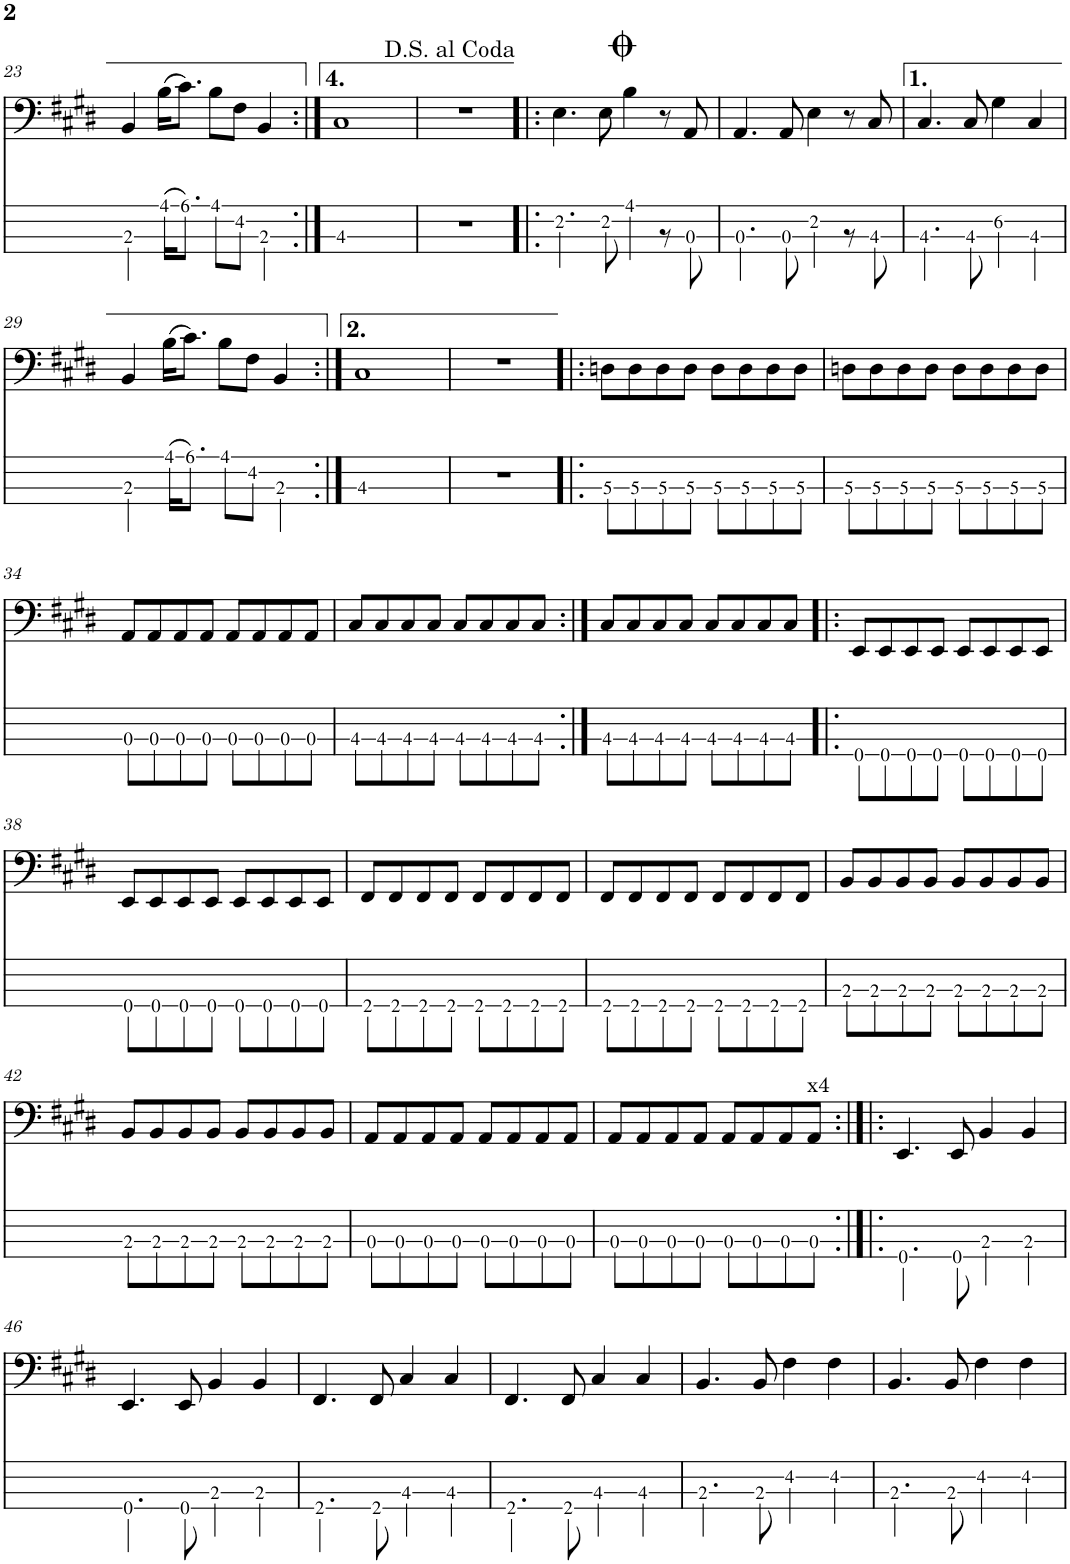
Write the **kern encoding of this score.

**kern	**kern
*part1	*part1
*staff2	*staff1
*I"Bass Guitar	*
*I'B. Guit.	*
!!LO:PB:g=z
*	*clefF4
*Trd7c12	*Trd7c12
*k[f#c#g#d#]	*k[f#c#g#d#]
*M4/4	*M4/4
=23	=23
4BB\	4BB/
16B\KL	(16B\KL
8.c#\J	8.c#\J)
8B\L	8B\L
8F#\J	8F#\J
4BB\	4BB/
=24:|!	=24:|!
1C#	1C#
=25	=25
1r	1r
=26!|:	=26!|:
4.E\	4.E\
8E\	8E\
4B\	4B\
8r	8r
8AA\	8AA/
=27	=27
4.AA\	4.AA/
8AA\	8AA/
4E\	4E\
8r	8r
8C#\	8C#/
=28	=28
4.C#\	4.C#/
8C#\	8C#/
4G#\	4G#\
4C#\	4C#/
!!LO:LB:g=z
=29	=29
4BB\	4BB/
16B\KL	(16B\KL
8.c#\J	8.c#\J)
8B\L	8B\L
8F#\J	8F#\J
4BB\	4BB/
=30:|!	=30:|!
1C#	1C#
=31	=31
1r	1r
=32!|:	=32!|:
8Dn\L	8Dn\L
8D\	8D\
8D\	8D\
8D\J	8D\J
8D\L	8D\L
8D\	8D\
8D\	8D\
8D\J	8D\J
=33	=33
8Dn\L	8Dn\L
8D\	8D\
8D\	8D\
8D\J	8D\J
8D\L	8D\L
8D\	8D\
8D\	8D\
8D\J	8D\J
!!LO:LB:g=z
=34	=34
8AA\L	8AA/L
8AA\	8AA/
8AA\	8AA/
8AA\J	8AA/J
8AA\L	8AA/L
8AA\	8AA/
8AA\	8AA/
8AA\J	8AA/J
=35	=35
8C#\L	8C#/L
8C#\	8C#/
8C#\	8C#/
8C#\J	8C#/J
8C#\L	8C#/L
8C#\	8C#/
8C#\	8C#/
8C#\J	8C#/J
=36:|!	=36:|!
8C#\L	8C#/L
8C#\	8C#/
8C#\	8C#/
8C#\J	8C#/J
8C#\L	8C#/L
8C#\	8C#/
8C#\	8C#/
8C#\J	8C#/J
=37!|:	=37!|:
8EE\L	8EE/L
8EE\	8EE/
8EE\	8EE/
8EE\J	8EE/J
8EE\L	8EE/L
8EE\	8EE/
8EE\	8EE/
8EE\J	8EE/J
!!LO:LB:g=z
=38	=38
8EE\L	8EE/L
8EE\	8EE/
8EE\	8EE/
8EE\J	8EE/J
8EE\L	8EE/L
8EE\	8EE/
8EE\	8EE/
8EE\J	8EE/J
=39	=39
8FF#\L	8FF#/L
8FF#\	8FF#/
8FF#\	8FF#/
8FF#\J	8FF#/J
8FF#\L	8FF#/L
8FF#\	8FF#/
8FF#\	8FF#/
8FF#\J	8FF#/J
=40	=40
8FF#\L	8FF#/L
8FF#\	8FF#/
8FF#\	8FF#/
8FF#\J	8FF#/J
8FF#\L	8FF#/L
8FF#\	8FF#/
8FF#\	8FF#/
8FF#\J	8FF#/J
=41	=41
8BB\L	8BB/L
8BB\	8BB/
8BB\	8BB/
8BB\J	8BB/J
8BB\L	8BB/L
8BB\	8BB/
8BB\	8BB/
8BB\J	8BB/J
!!LO:LB:g=z
=42	=42
8BB\L	8BB/L
8BB\	8BB/
8BB\	8BB/
8BB\J	8BB/J
8BB\L	8BB/L
8BB\	8BB/
8BB\	8BB/
8BB\J	8BB/J
=43	=43
8AA\L	8AA/L
8AA\	8AA/
8AA\	8AA/
8AA\J	8AA/J
8AA\L	8AA/L
8AA\	8AA/
8AA\	8AA/
8AA\J	8AA/J
=44	=44
8AA\L	8AA/L
8AA\	8AA/
8AA\	8AA/
8AA\J	8AA/J
8AA\L	8AA/L
8AA\	8AA/
8AA\	8AA/
!	!LO:TX:a:t=x4
8AA\J	8AA/J
=45:|!|:	=45:|!|:
4.EE\	4.EE/
8EE\	8EE/
4BB\	4BB/
4BB\	4BB/
!!LO:LB:g=z
=46	=46
4.EE\	4.EE/
8EE\	8EE/
4BB\	4BB/
4BB\	4BB/
=47	=47
4.FF#\	4.FF#/
8FF#\	8FF#/
4C#\	4C#/
4C#\	4C#/
=48	=48
4.FF#\	4.FF#/
8FF#\	8FF#/
4C#\	4C#/
4C#\	4C#/
=49	=49
4.BB\	4.BB/
8BB\	8BB/
4F#\	4F#\
4F#\	4F#\
=50	=50
4.BB\	4.BB/
8BB\	8BB/
4F#\	4F#\
4F#\	4F#\
=	=
*-	*-
